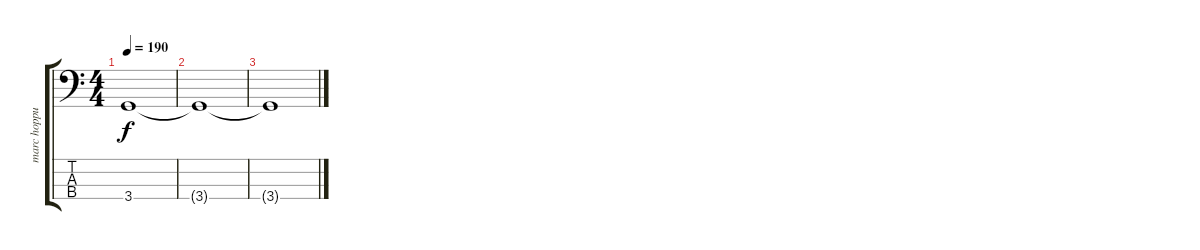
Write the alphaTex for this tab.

\track ("marc hoppus" "marc hoppu") {instrument electricbasspick}
\staff {score tabs}
\tuning (G2 D2 A1 E1) {hide}
\ts (4 4)
\tempo 190
\clef f4
\ks c
3.4.1{dy f} |
3.4{t}.1 |
3.4{t}.1
